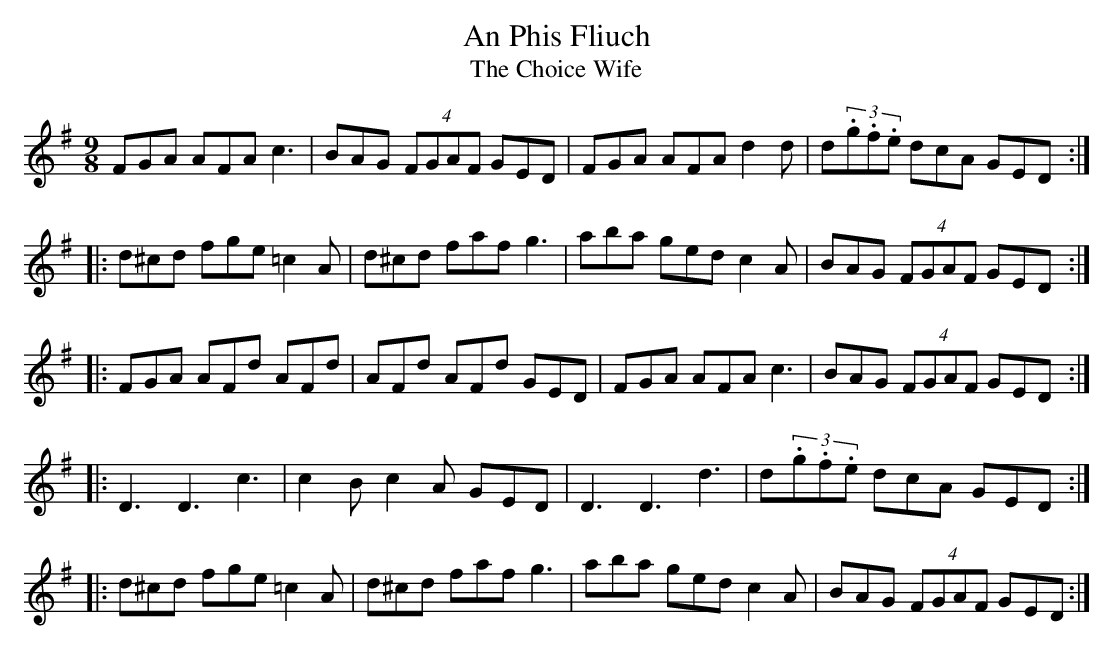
X:1
T:An Phis Fliuch
T:The Choice Wife
M:9/8
K:Dmix
FGA AFA c3 | BAG (4FGAF GED | FGA AFA d2d | d(3.g.f.e dcA GED ::
d^cd fge =c2A | d^cd faf g3 | aba ged c2A | BAG (4FGAF GED ::
FGA AFd AFd | AFd AFd GED | FGA AFA c3 | BAG (4FGAF GED ::
D3 D3 c3 | c2B c2A GED | D3 D3 d3 | d(3.g.f.e dcA GED ::
d^cd fge =c2A | d^cd faf g3 | aba ged c2A | BAG (4FGAF GED :|
